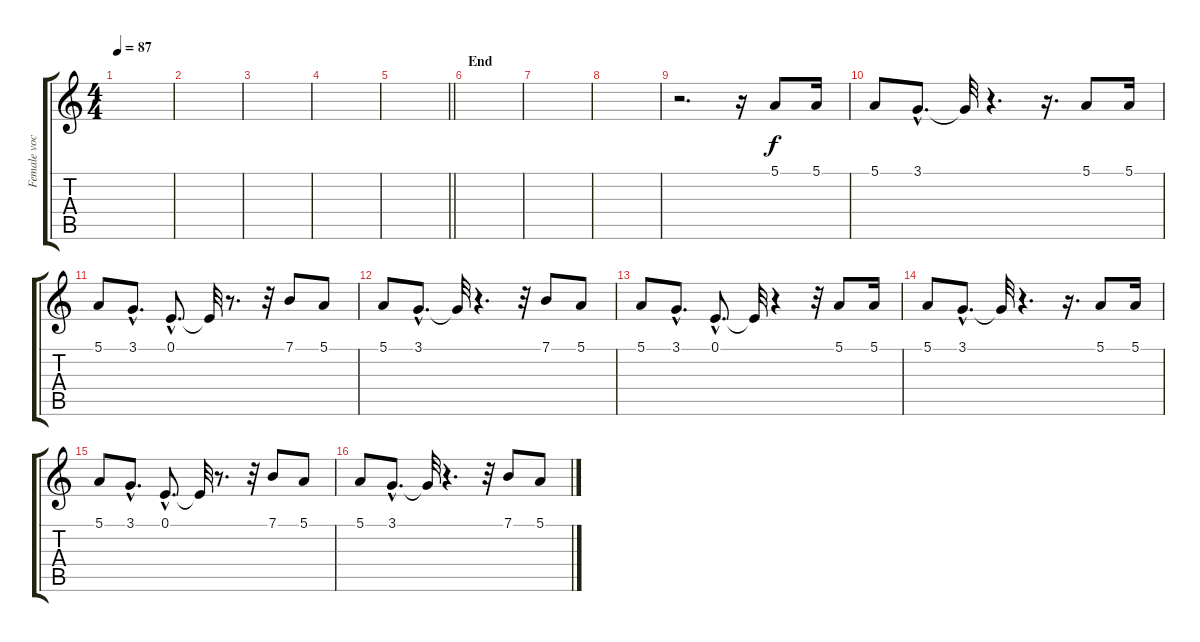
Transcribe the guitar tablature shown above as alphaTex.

\track ("Female vocal" "Female voc") {instrument altosax}
\staff {score tabs}
\tuning (E4 B3 G3 D3 A2 E2) {hide}
\ts (4 4)
\tempo 87
\clef g2
\ks c
|
|
|
|
\barLineRight lightlight
|
\section ("" "End")
|
|
|
r.2{d} r.16{volume 11} 5.1.8 5.1.16 |
5.1.8 3.1{hac}.8{d} 3.1{t}.32 r.4{d} r.16{d} 5.1.8 5.1.16 |
5.1.8 3.1{hac}.8{d} 0.1{hac}.8{d} 0.1{t}.32 r.8{d} r.32 7.1.8 5.1.8 |
5.1.8 3.1{hac}.8{d} 3.1{t}.32 r.4{d} r.32 7.1.8 5.1.8 |
5.1.8 3.1{hac}.8{d} 0.1{hac}.8{d} 0.1{t}.32 r.4 r.32 5.1.8{volume 13} 5.1.16 |
5.1.8 3.1{hac}.8{d} 3.1{t}.32 r.4{d} r.16{d} 5.1.8 5.1.16 |
5.1.8 3.1{hac}.8{d} 0.1{hac}.8{d} 0.1{t}.32 r.8{d} r.32 7.1.8 5.1.8 |
5.1.8 3.1{hac}.8{d} 3.1{t}.32 r.4{d} r.32 7.1.8 5.1.8
